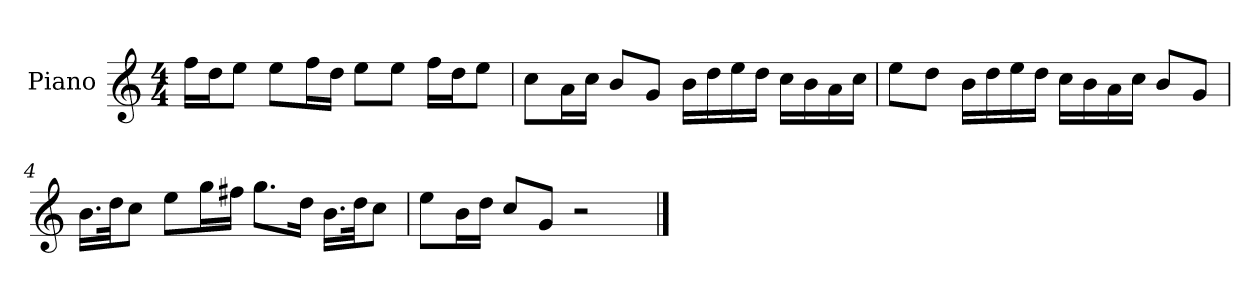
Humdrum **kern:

**kern
*part1
*staff1
*I"Piano
*I'P-no
*clefG2
*k[]
*M4/4
*MM90
=1
16ff\LL
16dd\J
8ee\J
8ee\L
16ff\L
16dd\JJ
8ee\L
8ee\J
16ff\LL
16dd\J
8ee\J
=2
8cc\L
16a\L
16cc\JJ
8b/L
8g/J
16b\LL
16dd\
16ee\
16dd\JJ
16cc\LL
16b\
16a\
16cc\JJ
=3
8ee\L
8dd\J
16b\LL
16dd\
16ee\
16dd\JJ
16cc\LL
16b\
16a\
16cc\JJ
8b/L
8g/J
!!LO:LB:g=z
=4
16.b\LL
32dd\JK
8cc\J
8ee\L
16gg\L
16ff#X\JJ
8.gg\L
16dd\Jk
16.b\LL
32dd\JK
8cc\J
=5
8ee\L
16b\L
16dd\JJ
8cc/L
8g/J
2r
==
*-
